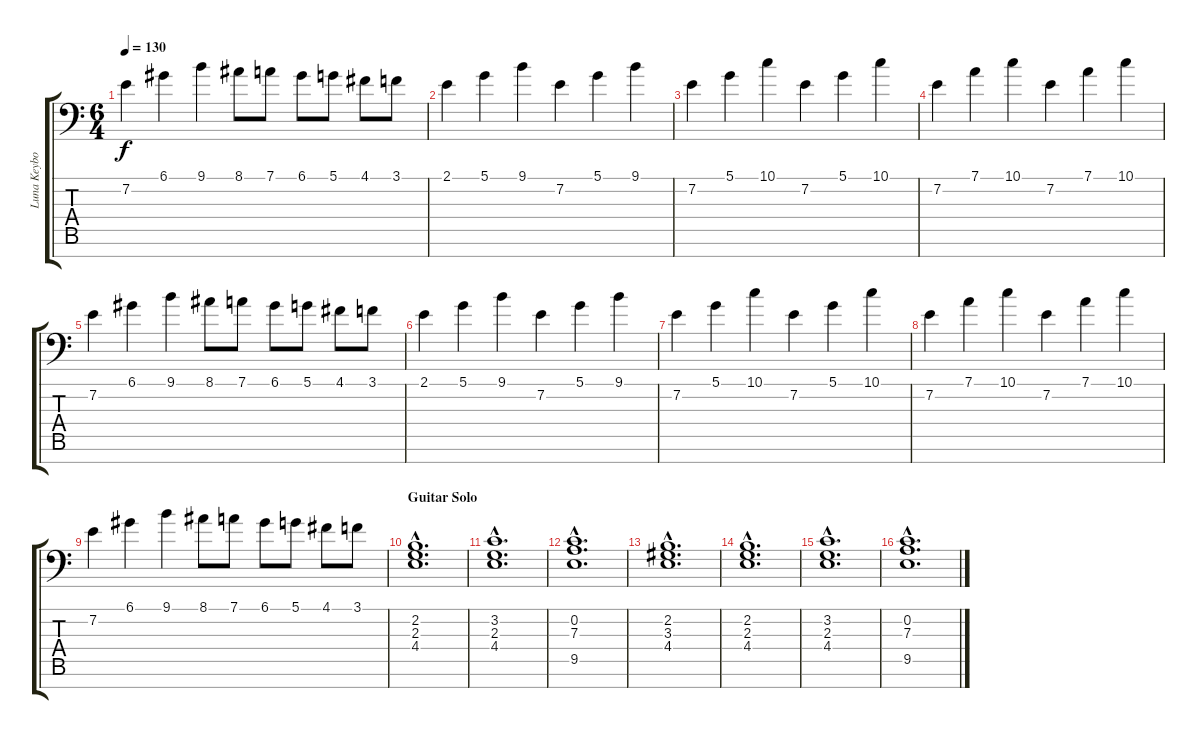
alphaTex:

\track ("Luna Keyboard 2" "Luna Keybo") {instrument pad1newage}
\staff {score tabs}
\tuning (D4 A3 F3 C3 G2 D2 A1) {hide}
\ts (6 4)
\tempo 130
\clef f4
\ks c
7.2.4{dy f} 6.1.4 9.1.4 8.1.8 7.1.8 6.1.8 5.1.8 4.1.8 3.1.8 |
2.1.4 5.1.4 9.1.4 7.2.4 5.1.4 9.1.4 |
7.2.4 5.1.4 10.1.4 7.2.4 5.1.4 10.1.4 |
7.2.4 7.1.4 10.1.4 7.2.4 7.1.4 10.1.4 |
7.2.4 6.1.4 9.1.4 8.1.8 7.1.8 6.1.8 5.1.8 4.1.8 3.1.8 |
2.1.4 5.1.4 9.1.4 7.2.4 5.1.4 9.1.4 |
7.2.4 5.1.4 10.1.4 7.2.4 5.1.4 10.1.4 |
7.2.4 7.1.4 10.1.4 7.2.4 7.1.4 10.1.4 |
7.2.4 6.1.4 9.1.4 8.1.8 7.1.8 6.1.8 5.1.8 4.1.8 3.1.8 |
\section ("" "Guitar Solo")
(2.2{hac} 2.3{hac} 4.4{hac}).1{d} |
(3.2{hac} 2.3{hac} 4.4{hac}).1{d} |
(0.2{hac} 7.3{hac} 9.5{hac}).1{d} |
(2.2{hac} 3.3{hac} 4.4{hac}).1{d} |
(2.2{hac} 2.3{hac} 4.4{hac}).1{d} |
(3.2{hac} 2.3{hac} 4.4{hac}).1{d} |
(0.2{hac} 7.3{hac} 9.5{hac}).1{d}
